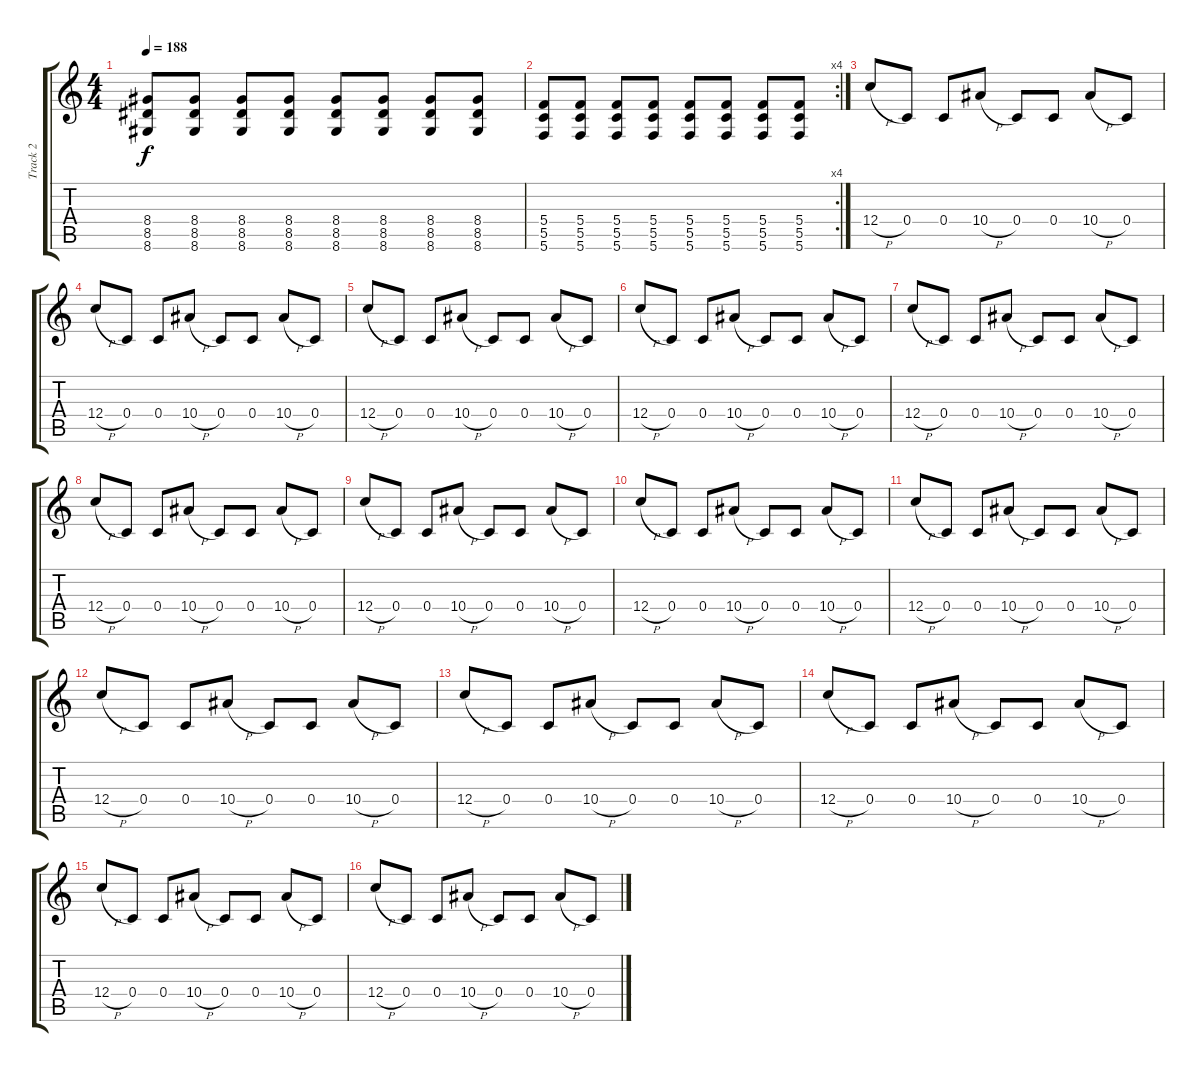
\track ("Track 2" "Track 2") {instrument distortionguitar}
\staff {score tabs}
\tuning (D4 A3 F3 C3 G2 C2) {hide}
\ts (4 4)
\tempo 188
\clef g2
\ks c
(8.4 8.5 8.6).8{dy f} (8.4 8.5 8.6).8 (8.4 8.5 8.6).8 (8.4 8.5 8.6).8 (8.4 8.5 8.6).8 (8.4 8.5 8.6).8 (8.4 8.5 8.6).8 (8.4 8.5 8.6).8 |
\rc 4
(5.4 5.5 5.6).8 (5.4 5.5 5.6).8 (5.4 5.5 5.6).8 (5.4 5.5 5.6).8 (5.4 5.5 5.6).8 (5.4 5.5 5.6).8 (5.4 5.5 5.6).8 (5.4 5.5 5.6).8 |
12.4{h}.8 0.4.8 0.4.8 10.4{h}.8 0.4.8 0.4.8 10.4{h}.8 0.4.8 |
12.4{h}.8 0.4.8 0.4.8 10.4{h}.8 0.4.8 0.4.8 10.4{h}.8 0.4.8 |
12.4{h}.8 0.4.8 0.4.8 10.4{h}.8 0.4.8 0.4.8 10.4{h}.8 0.4.8 |
12.4{h}.8 0.4.8 0.4.8 10.4{h}.8 0.4.8 0.4.8 10.4{h}.8 0.4.8 |
12.4{h}.8 0.4.8 0.4.8 10.4{h}.8 0.4.8 0.4.8 10.4{h}.8 0.4.8 |
12.4{h}.8 0.4.8 0.4.8 10.4{h}.8 0.4.8 0.4.8 10.4{h}.8 0.4.8 |
12.4{h}.8 0.4.8 0.4.8 10.4{h}.8 0.4.8 0.4.8 10.4{h}.8 0.4.8 |
12.4{h}.8 0.4.8 0.4.8 10.4{h}.8 0.4.8 0.4.8 10.4{h}.8 0.4.8 |
12.4{h}.8 0.4.8 0.4.8 10.4{h}.8 0.4.8 0.4.8 10.4{h}.8 0.4.8 |
12.4{h}.8 0.4.8 0.4.8 10.4{h}.8 0.4.8 0.4.8 10.4{h}.8 0.4.8 |
12.4{h}.8 0.4.8 0.4.8 10.4{h}.8 0.4.8 0.4.8 10.4{h}.8 0.4.8 |
12.4{h}.8 0.4.8 0.4.8 10.4{h}.8 0.4.8 0.4.8 10.4{h}.8 0.4.8 |
12.4{h}.8 0.4.8 0.4.8 10.4{h}.8 0.4.8 0.4.8 10.4{h}.8 0.4.8 |
12.4{h}.8 0.4.8 0.4.8 10.4{h}.8 0.4.8 0.4.8 10.4{h}.8 0.4.8
